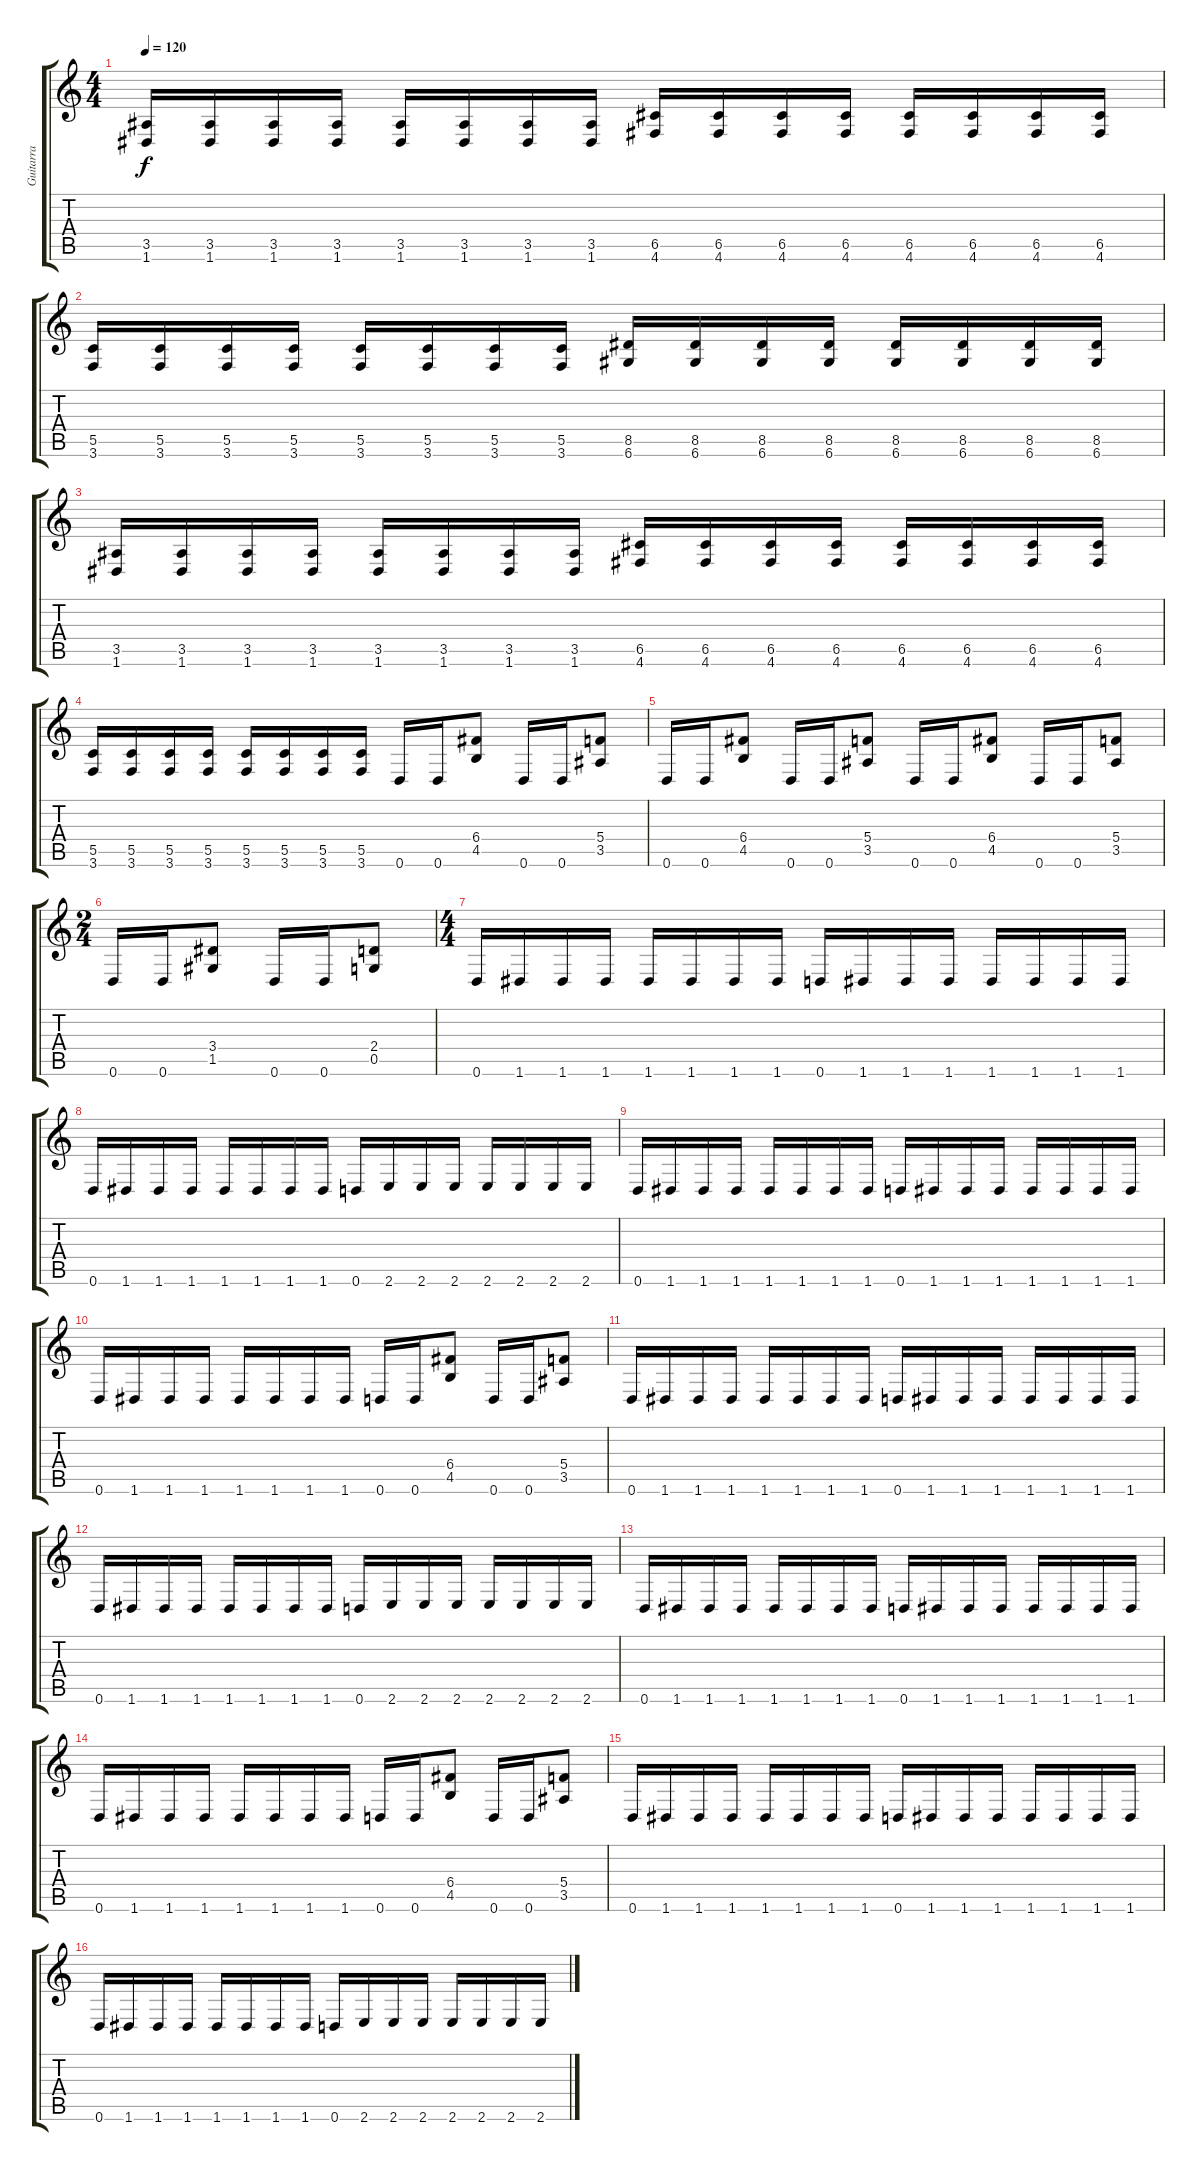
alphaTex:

\track ("Guitarra" "Guitarra") {instrument distortionguitar}
\staff {score tabs}
\tuning (D4 A3 F3 C3 G2 D2) {hide}
\ts (4 4)
\tempo 120
\clef g2
\ks c
(3.5 1.6).16{dy f} (3.5 1.6).16 (3.5 1.6).16 (3.5 1.6).16 (3.5 1.6).16 (3.5 1.6).16 (3.5 1.6).16 (3.5 1.6).16 (6.5 4.6).16 (6.5 4.6).16 (6.5 4.6).16 (6.5 4.6).16 (6.5 4.6).16 (6.5 4.6).16 (6.5 4.6).16 (6.5 4.6).16 |
(5.5 3.6).16 (5.5 3.6).16 (5.5 3.6).16 (5.5 3.6).16 (5.5 3.6).16 (5.5 3.6).16 (5.5 3.6).16 (5.5 3.6).16 (8.5 6.6).16 (8.5 6.6).16 (8.5 6.6).16 (8.5 6.6).16 (8.5 6.6).16 (8.5 6.6).16 (8.5 6.6).16 (8.5 6.6).16 |
(3.5 1.6).16 (3.5 1.6).16 (3.5 1.6).16 (3.5 1.6).16 (3.5 1.6).16 (3.5 1.6).16 (3.5 1.6).16 (3.5 1.6).16 (6.5 4.6).16 (6.5 4.6).16 (6.5 4.6).16 (6.5 4.6).16 (6.5 4.6).16 (6.5 4.6).16 (6.5 4.6).16 (6.5 4.6).16 |
(5.5 3.6).16 (5.5 3.6).16 (5.5 3.6).16 (5.5 3.6).16 (5.5 3.6).16 (5.5 3.6).16 (5.5 3.6).16 (5.5 3.6).16 0.6.16 0.6.16 (6.4 4.5).8 0.6.16 0.6.16 (5.4 3.5).8 |
0.6.16 0.6.16 (6.4 4.5).8 0.6.16 0.6.16 (5.4 3.5).8 0.6.16 0.6.16 (6.4 4.5).8 0.6.16 0.6.16 (5.4 3.5).8 |
\ts (2 4)
0.6.16 0.6.16 (3.4 1.5).8 0.6.16 0.6.16 (2.4 0.5).8 |
\ts (4 4)
0.6.16 1.6.16 1.6.16 1.6.16 1.6.16 1.6.16 1.6.16 1.6.16 0.6.16 1.6.16 1.6.16 1.6.16 1.6.16 1.6.16 1.6.16 1.6.16 |
0.6.16 1.6.16 1.6.16 1.6.16 1.6.16 1.6.16 1.6.16 1.6.16 0.6.16 2.6.16 2.6.16 2.6.16 2.6.16 2.6.16 2.6.16 2.6.16 |
0.6.16 1.6.16 1.6.16 1.6.16 1.6.16 1.6.16 1.6.16 1.6.16 0.6.16 1.6.16 1.6.16 1.6.16 1.6.16 1.6.16 1.6.16 1.6.16 |
0.6.16 1.6.16 1.6.16 1.6.16 1.6.16 1.6.16 1.6.16 1.6.16 0.6.16 0.6.16 (6.4 4.5).8 0.6.16 0.6.16 (5.4 3.5).8 |
0.6.16 1.6.16 1.6.16 1.6.16 1.6.16 1.6.16 1.6.16 1.6.16 0.6.16 1.6.16 1.6.16 1.6.16 1.6.16 1.6.16 1.6.16 1.6.16 |
0.6.16 1.6.16 1.6.16 1.6.16 1.6.16 1.6.16 1.6.16 1.6.16 0.6.16 2.6.16 2.6.16 2.6.16 2.6.16 2.6.16 2.6.16 2.6.16 |
0.6.16 1.6.16 1.6.16 1.6.16 1.6.16 1.6.16 1.6.16 1.6.16 0.6.16 1.6.16 1.6.16 1.6.16 1.6.16 1.6.16 1.6.16 1.6.16 |
0.6.16 1.6.16 1.6.16 1.6.16 1.6.16 1.6.16 1.6.16 1.6.16 0.6.16 0.6.16 (6.4 4.5).8 0.6.16 0.6.16 (5.4 3.5).8 |
0.6.16 1.6.16 1.6.16 1.6.16 1.6.16 1.6.16 1.6.16 1.6.16 0.6.16 1.6.16 1.6.16 1.6.16 1.6.16 1.6.16 1.6.16 1.6.16 |
0.6.16 1.6.16 1.6.16 1.6.16 1.6.16 1.6.16 1.6.16 1.6.16 0.6.16 2.6.16 2.6.16 2.6.16 2.6.16 2.6.16 2.6.16 2.6.16
